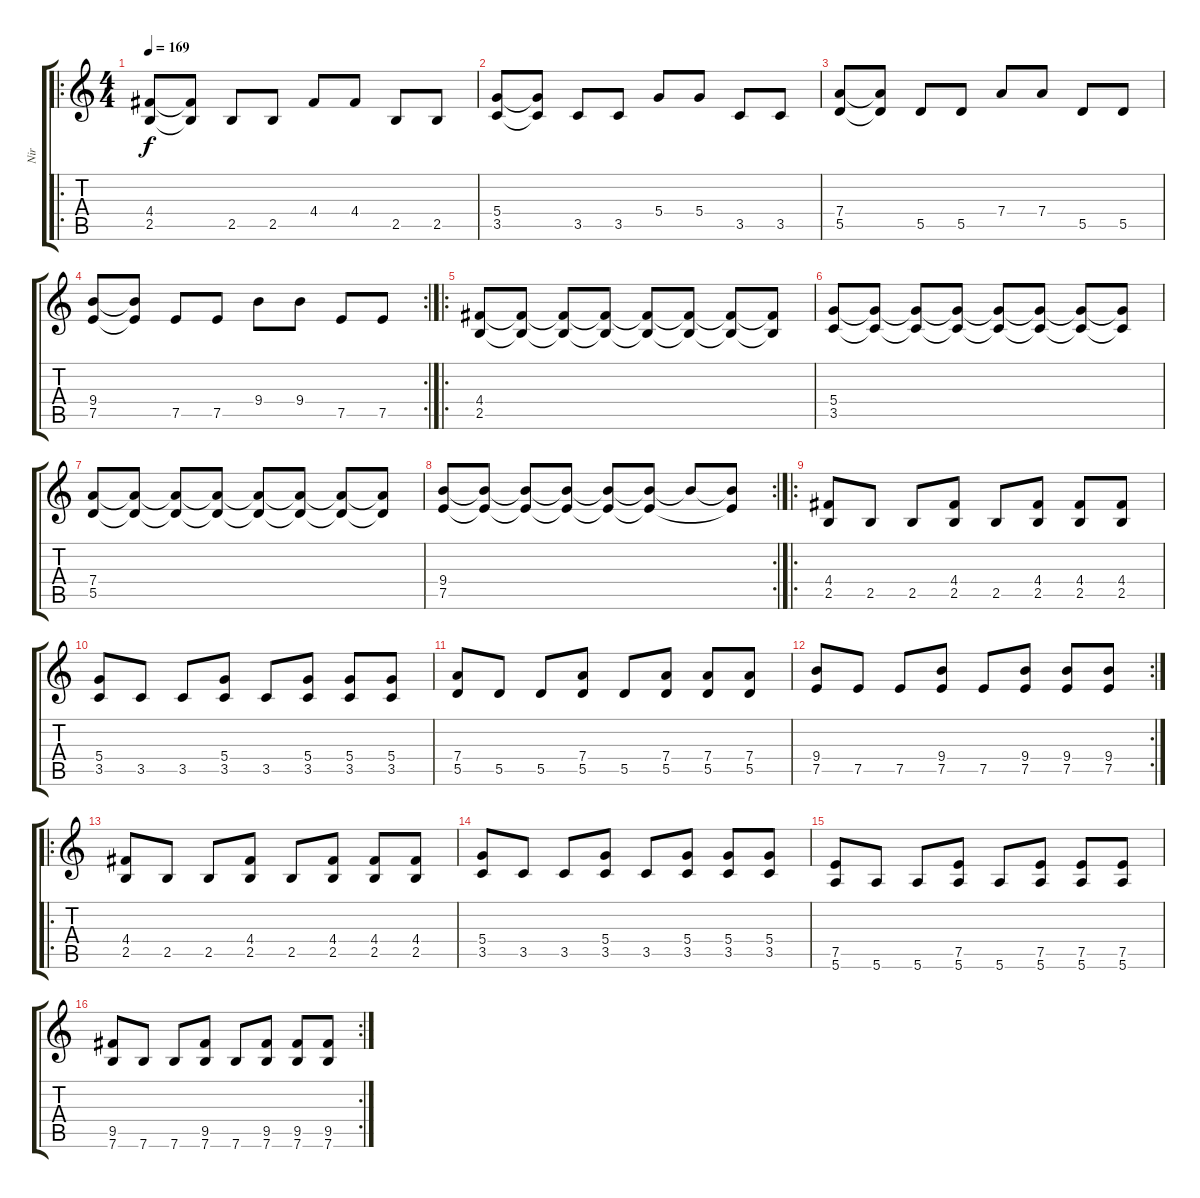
\track ("Nir" "Nir") {instrument distortionguitar}
\staff {score tabs}
\tuning (E4 B3 G3 D3 A2 E2) {hide}
\ro
\ts (4 4)
\tempo 169
\clef g2
\ks c
(4.4 2.5).8{dy f} (4.4{t} 2.5{t}).8 2.5.8 2.5.8 4.4.8 4.4.8 2.5.8 2.5.8 |
(5.4 3.5).8 (5.4{t} 3.5{t}).8 3.5.8 3.5.8 5.4.8 5.4.8 3.5.8 3.5.8 |
(7.4 5.5).8 (7.4{t} 5.5{t}).8 5.5.8 5.5.8 7.4.8 7.4.8 5.5.8 5.5.8 |
\rc 2
(9.4 7.5).8 (9.4{t} 7.5{t}).8 7.5.8 7.5.8 9.4.8 9.4.8 7.5.8 7.5.8 |
\ro
(4.4 2.5).8 (4.4{t} 2.5{t}).8 (4.4{t} 2.5{t}).8 (4.4{t} 2.5{t}).8 (4.4{t} 2.5{t}).8 (4.4{t} 2.5{t}).8 (4.4{t} 2.5{t}).8 (4.4{t} 2.5{t}).8 |
(5.4 3.5).8 (5.4{t} 3.5{t}).8 (5.4{t} 3.5{t}).8 (5.4{t} 3.5{t}).8 (5.4{t} 3.5{t}).8 (5.4{t} 3.5{t}).8 (5.4{t} 3.5{t}).8 (5.4{t} 3.5{t}).8 |
(7.4 5.5).8 (7.4{t} 5.5{t}).8 (7.4{t} 5.5{t}).8 (7.4{t} 5.5{t}).8 (7.4{t} 5.5{t}).8 (7.4{t} 5.5{t}).8 (7.4{t} 5.5{t}).8 (7.4{t} 5.5{t}).8 |
\rc 2
(9.4 7.5).8 (9.4{t} 7.5{t}).8 (9.4{t} 7.5{t}).8 (9.4{t} 7.5{t}).8 (9.4{t} 7.5{t}).8 (9.4{t} 7.5{t}).8 9.4{t}.8 (9.4{t} 7.5{t}).8 |
\ro
(4.4 2.5).8 2.5.8 2.5.8 (4.4 2.5).8 2.5.8 (4.4 2.5).8 (4.4 2.5).8 (4.4 2.5).8 |
(5.4 3.5).8 3.5.8 3.5.8 (5.4 3.5).8 3.5.8 (5.4 3.5).8 (5.4 3.5).8 (5.4 3.5).8 |
(7.4 5.5).8 5.5.8 5.5.8 (7.4 5.5).8 5.5.8 (7.4 5.5).8 (7.4 5.5).8 (7.4 5.5).8 |
\rc 2
(9.4 7.5).8 7.5.8 7.5.8 (9.4 7.5).8 7.5.8 (9.4 7.5).8 (9.4 7.5).8 (9.4 7.5).8 |
\ro
(4.4 2.5).8 2.5.8 2.5.8 (4.4 2.5).8 2.5.8 (4.4 2.5).8 (4.4 2.5).8 (4.4 2.5).8 |
(5.4 3.5).8 3.5.8 3.5.8 (5.4 3.5).8 3.5.8 (5.4 3.5).8 (5.4 3.5).8 (5.4 3.5).8 |
(7.5 5.6).8 5.6.8 5.6.8 (7.5 5.6).8 5.6.8 (7.5 5.6).8 (7.5 5.6).8 (7.5 5.6).8 |
\rc 2
(9.5 7.6).8 7.6.8 7.6.8 (9.5 7.6).8 7.6.8 (9.5 7.6).8 (9.5 7.6).8 (9.5 7.6).8
